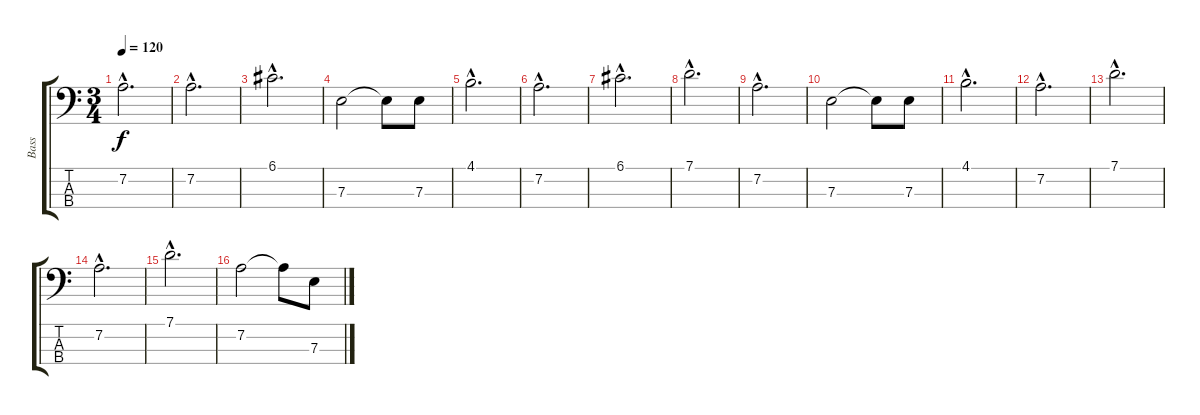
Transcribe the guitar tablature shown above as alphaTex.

\track ("Bass" "Bass") {instrument fretlessbass}
\staff {score tabs}
\tuning (G2 D2 A1 E1) {hide}
\ts (3 4)
\tempo 120
\clef f4
\ks c
7.2{hac}.2{d dy f} |
7.2{hac}.2{d} |
6.1{hac}.2{d} |
7.3.2 7.3{t}.8 7.3.8 |
4.1{hac}.2{d} |
7.2{hac}.2{d} |
6.1{hac}.2{d} |
7.1{hac}.2{d} |
7.2{hac}.2{d} |
7.3.2 7.3{t}.8 7.3.8 |
4.1{hac}.2{d} |
7.2{hac}.2{d} |
7.1{hac}.2{d} |
7.2{hac}.2{d} |
7.1{hac}.2{d} |
7.2.2 7.2{t}.8 7.3.8
